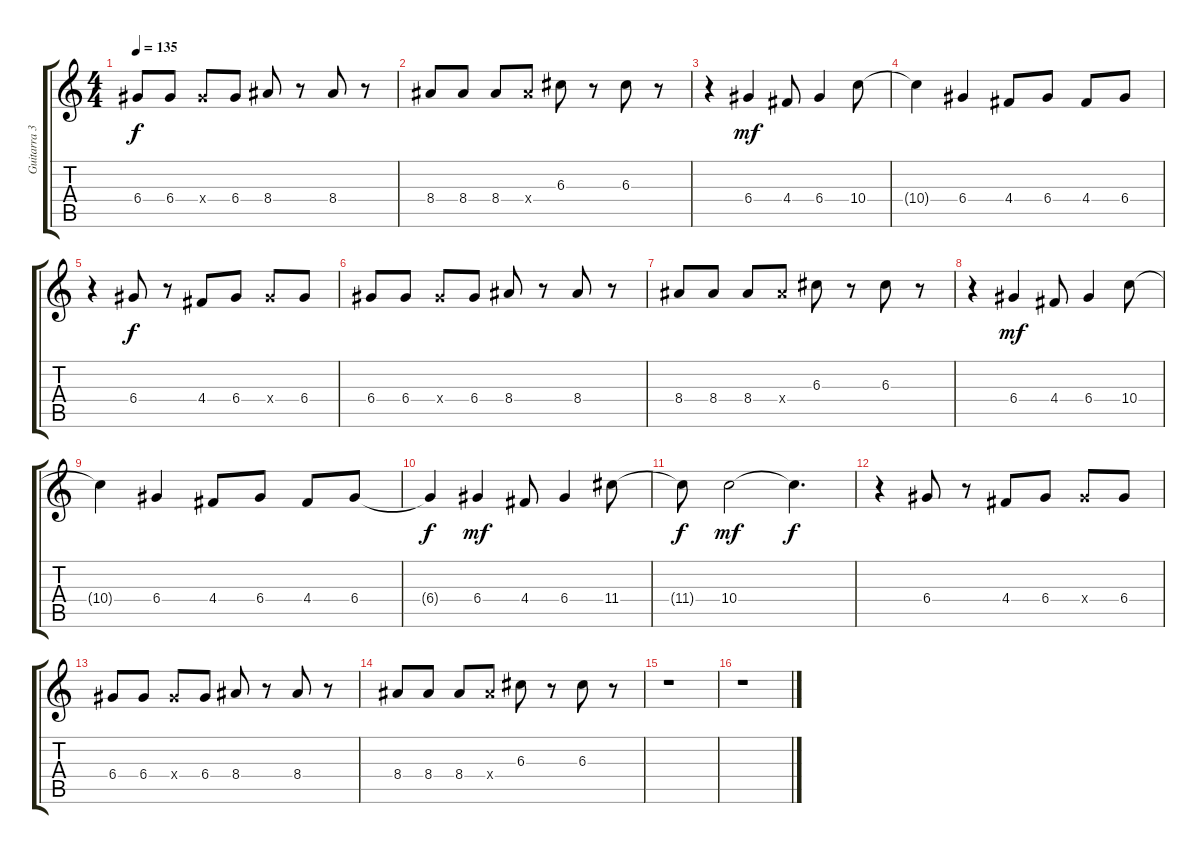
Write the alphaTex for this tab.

\track ("Guitarra 3" "Guitarra 3") {instrument electricguitarjazz}
\staff {score tabs}
\tuning (E4 B3 G3 D3 A2 E2) {hide}
\ts (4 4)
\tempo 135
\clef g2
\ks c
6.4.8{dy f} 6.4.8 6.4{x}.8 6.4.8 8.4.8 r.8 8.4.8 r.8 |
8.4.8 8.4.8 8.4.8 8.4{x}.8 6.3.8 r.8 6.3.8 r.8 |
r.4 6.4.4{dy mf} 4.4.8 6.4.4 10.4.8 |
10.4{t}.4 6.4.4 4.4.8 6.4.8 4.4.8 6.4.8 |
r.4 6.4.8{dy f} r.8 4.4.8 6.4.8 6.4{x}.8 6.4.8 |
6.4.8 6.4.8 6.4{x}.8 6.4.8 8.4.8 r.8 8.4.8 r.8 |
8.4.8 8.4.8 8.4.8 8.4{x}.8 6.3.8 r.8 6.3.8 r.8 |
r.4 6.4.4{dy mf} 4.4.8 6.4.4 10.4.8 |
10.4{t}.4 6.4.4 4.4.8 6.4.8 4.4.8 6.4.8 |
6.4{t}.4{dy f} 6.4.4{dy mf} 4.4.8 6.4.4 11.4.8 |
11.4{t}.8{dy f} 10.4.2{dy mf} 10.4{t}.4{d dy f} |
r.4 6.4.8 r.8 4.4.8 6.4.8 6.4{x}.8 6.4.8 |
6.4.8 6.4.8 6.4{x}.8 6.4.8 8.4.8 r.8 8.4.8 r.8 |
8.4.8 8.4.8 8.4.8 8.4{x}.8 6.3.8 r.8 6.3.8 r.8 |
r.1 |
r.1
